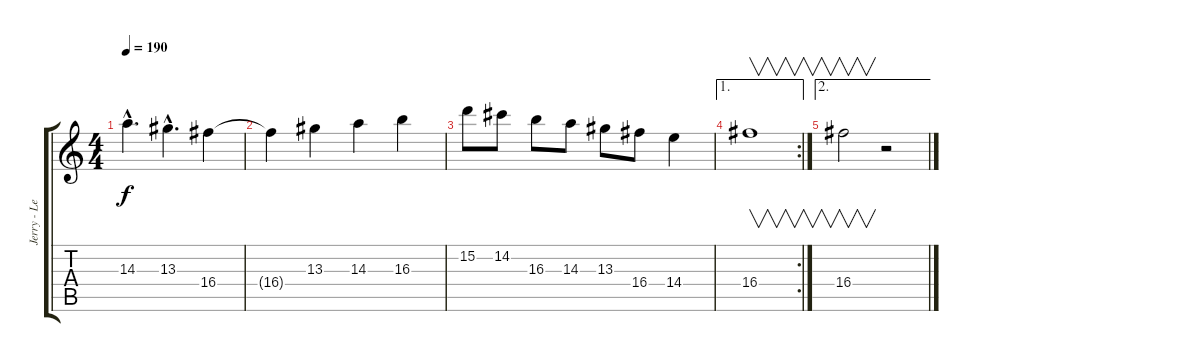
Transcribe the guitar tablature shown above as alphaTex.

\track ("Jerry - Lead" "Jerry - Le") {instrument distortionguitar}
\staff {score tabs}
\tuning (E4 B3 G3 D3 A2 E2) {hide}
\ts (4 4)
\tempo 190
\clef g2
\ks c
14.3{hac}.4{d dy f} 13.3{hac}.4{d} 16.4.4 |
16.4{t}.4 13.3.4 14.3.4 16.3.4 |
15.2.8 14.2.8 16.3.8 14.3.8 13.3.8 16.4.8 14.4.4 |
\ae 1
\rc 2
16.4.1{v} |
\ae 2
16.4.2{v} r.2
